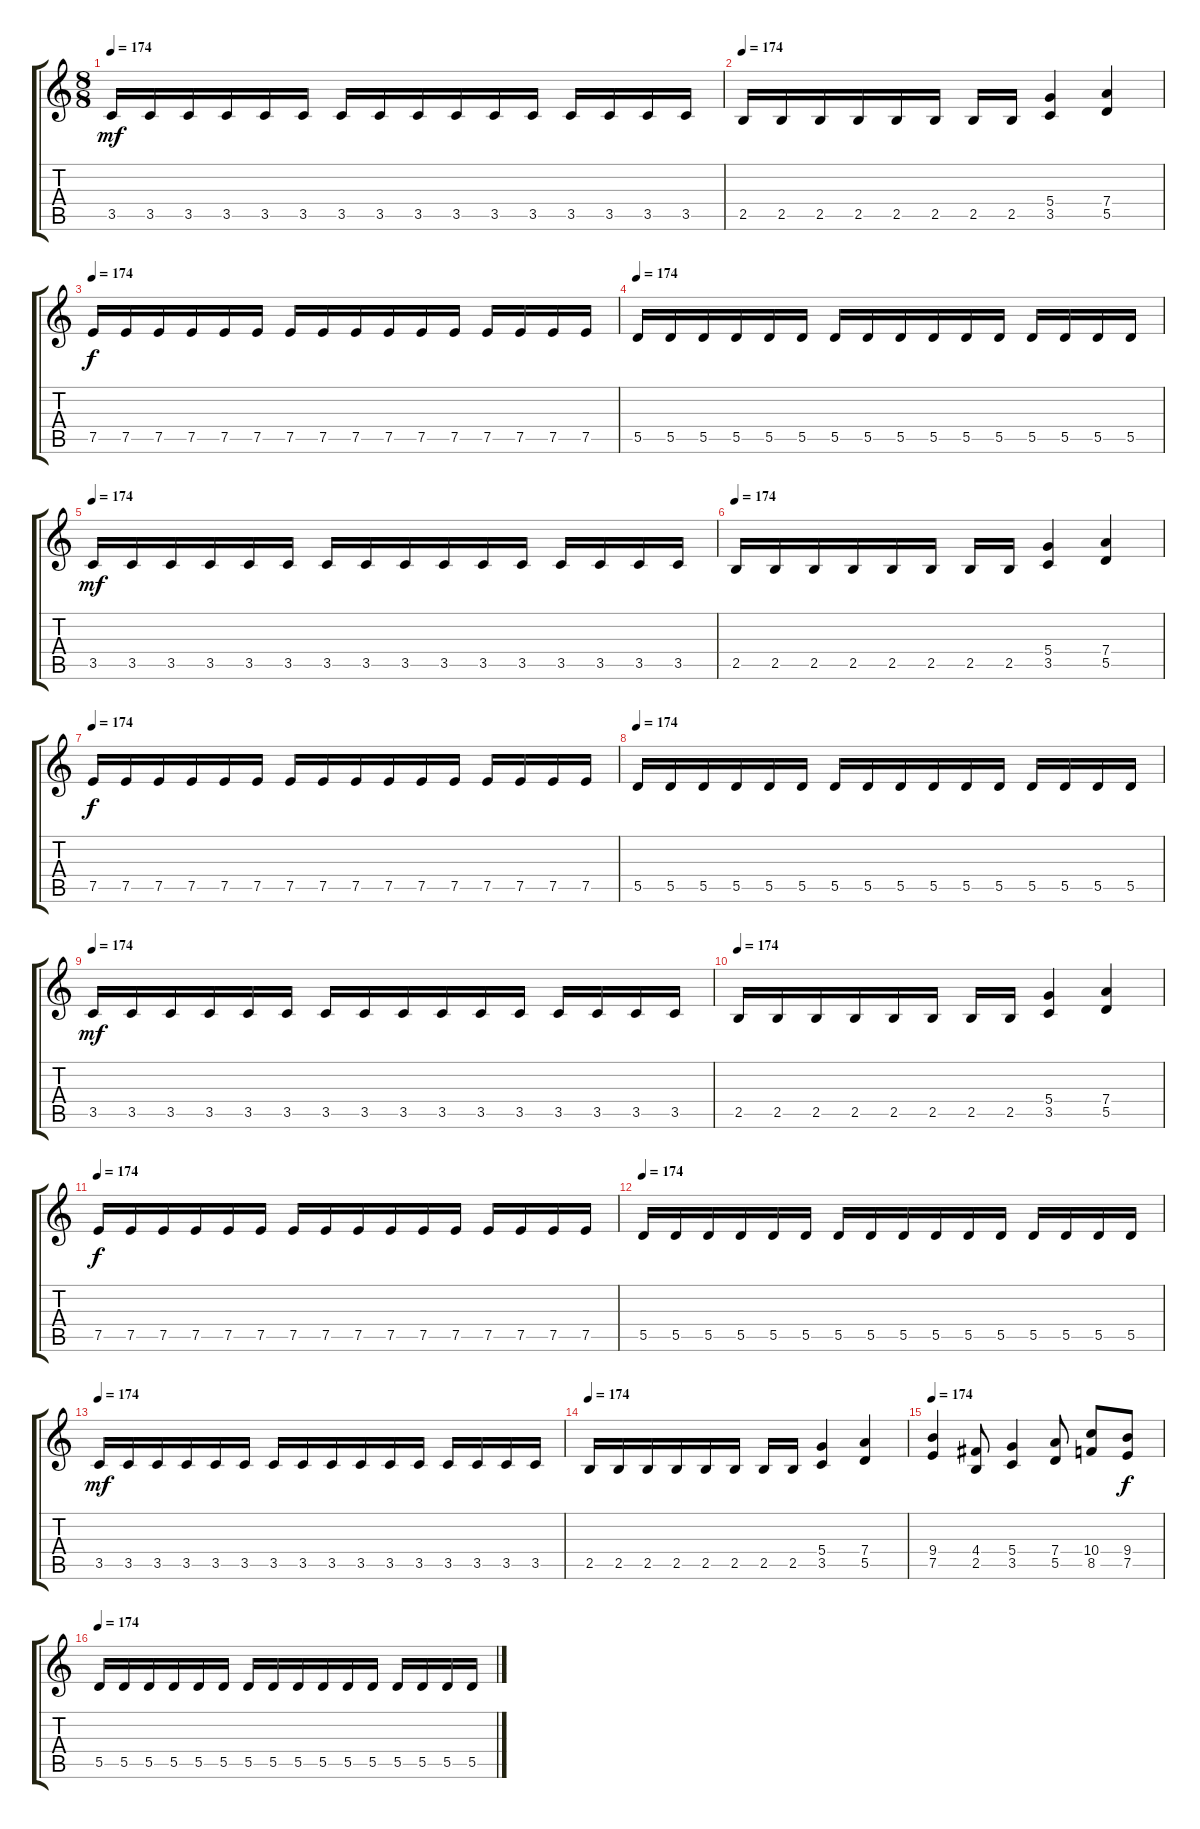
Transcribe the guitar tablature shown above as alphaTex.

\track "" {instrument distortionguitar}
\staff {score tabs}
\tuning (E4 B3 G3 D3 A2 E2) {hide}
\ts (8 8)
\tempo 174
\clef g2
\ks c
3.5.16{dy mf} 3.5.16 3.5.16 3.5.16 3.5.16 3.5.16 3.5.16 3.5.16 3.5.16 3.5.16 3.5.16 3.5.16 3.5.16 3.5.16 3.5.16 3.5.16 |
\tempo 174
2.5.16 2.5.16 2.5.16 2.5.16 2.5.16 2.5.16 2.5.16 2.5.16 (5.4 3.5).4 (7.4 5.5).4 |
\tempo 174
7.5.16{dy f} 7.5.16 7.5.16 7.5.16 7.5.16 7.5.16 7.5.16 7.5.16 7.5.16 7.5.16 7.5.16 7.5.16 7.5.16 7.5.16 7.5.16 7.5.16 |
\tempo 174
5.5.16 5.5.16 5.5.16 5.5.16 5.5.16 5.5.16 5.5.16 5.5.16 5.5.16 5.5.16 5.5.16 5.5.16 5.5.16 5.5.16 5.5.16 5.5.16 |
\tempo 174
3.5.16{dy mf} 3.5.16 3.5.16 3.5.16 3.5.16 3.5.16 3.5.16 3.5.16 3.5.16 3.5.16 3.5.16 3.5.16 3.5.16 3.5.16 3.5.16 3.5.16 |
\tempo 174
2.5.16 2.5.16 2.5.16 2.5.16 2.5.16 2.5.16 2.5.16 2.5.16 (5.4 3.5).4 (7.4 5.5).4 |
\tempo 174
7.5.16{dy f} 7.5.16 7.5.16 7.5.16 7.5.16 7.5.16 7.5.16 7.5.16 7.5.16 7.5.16 7.5.16 7.5.16 7.5.16 7.5.16 7.5.16 7.5.16 |
\tempo 174
5.5.16 5.5.16 5.5.16 5.5.16 5.5.16 5.5.16 5.5.16 5.5.16 5.5.16 5.5.16 5.5.16 5.5.16 5.5.16 5.5.16 5.5.16 5.5.16 |
\tempo 174
3.5.16{dy mf} 3.5.16 3.5.16 3.5.16 3.5.16 3.5.16 3.5.16 3.5.16 3.5.16 3.5.16 3.5.16 3.5.16 3.5.16 3.5.16 3.5.16 3.5.16 |
\tempo 174
2.5.16 2.5.16 2.5.16 2.5.16 2.5.16 2.5.16 2.5.16 2.5.16 (5.4 3.5).4 (7.4 5.5).4 |
\tempo 174
7.5.16{dy f} 7.5.16 7.5.16 7.5.16 7.5.16 7.5.16 7.5.16 7.5.16 7.5.16 7.5.16 7.5.16 7.5.16 7.5.16 7.5.16 7.5.16 7.5.16 |
\tempo 174
5.5.16 5.5.16 5.5.16 5.5.16 5.5.16 5.5.16 5.5.16 5.5.16 5.5.16 5.5.16 5.5.16 5.5.16 5.5.16 5.5.16 5.5.16 5.5.16 |
\tempo 174
3.5.16{dy mf} 3.5.16 3.5.16 3.5.16 3.5.16 3.5.16 3.5.16 3.5.16 3.5.16 3.5.16 3.5.16 3.5.16 3.5.16 3.5.16 3.5.16 3.5.16 |
\tempo 174
2.5.16 2.5.16 2.5.16 2.5.16 2.5.16 2.5.16 2.5.16 2.5.16 (5.4 3.5).4 (7.4 5.5).4 |
\tempo 174
(9.4 7.5).4 (4.4 2.5).8 (5.4 3.5).4 (7.4 5.5).8 (10.4 8.5).8 (9.4 7.5).8{dy f} |
\tempo 174
5.5.16 5.5.16 5.5.16 5.5.16 5.5.16 5.5.16 5.5.16 5.5.16 5.5.16 5.5.16 5.5.16 5.5.16 5.5.16 5.5.16 5.5.16 5.5.16
